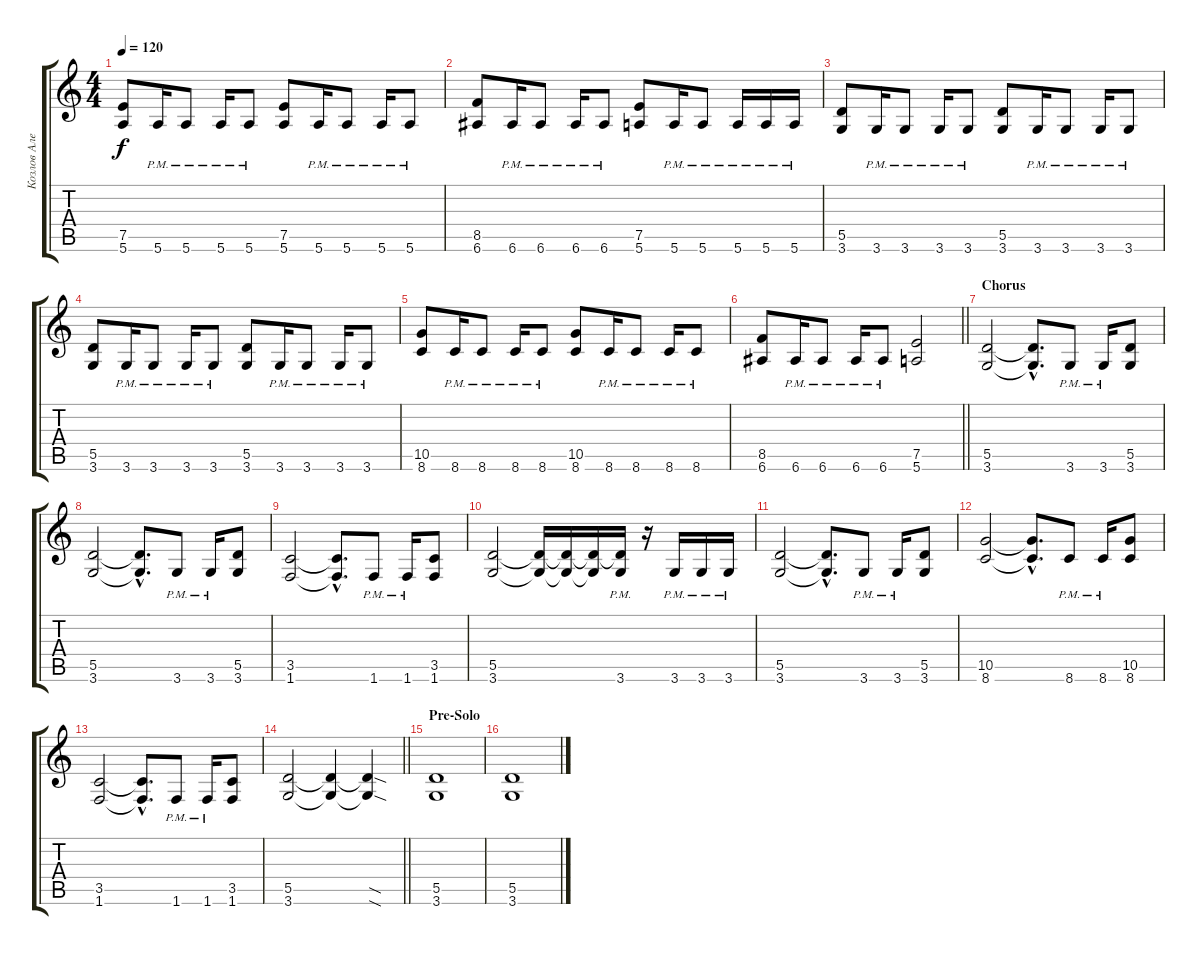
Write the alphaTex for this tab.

\track ("Козлов Александр  ( Ритм гитара )" "Козлов Але") {instrument distortionguitar}
\staff {score tabs}
\tuning (E4 B3 G3 D3 A2 E2) {hide}
\ts (4 4)
\tempo 120
\clef g2
\ks c
(7.5 5.6).8{dy f} 5.6{pm}.16 5.6{pm}.8 5.6{pm}.16 5.6{pm}.8 (7.5 5.6).8 5.6{pm}.16 5.6{pm}.8 5.6{pm}.16 5.6{pm}.8 |
(8.5 6.6).8 6.6{pm}.16 6.6{pm}.8 6.6{pm}.16 6.6{pm}.8 (7.5 5.6).8 5.6{pm}.16 5.6{pm}.8 5.6{pm}.16 5.6{pm}.16 5.6{pm}.16 |
(5.5 3.6).8 3.6{pm}.16 3.6{pm}.8 3.6{pm}.16 3.6{pm}.8 (5.5 3.6).8 3.6{pm}.16 3.6{pm}.8 3.6{pm}.16 3.6{pm}.8 |
(5.5 3.6).8 3.6{pm}.16 3.6{pm}.8 3.6{pm}.16 3.6{pm}.8 (5.5 3.6).8 3.6{pm}.16 3.6{pm}.8 3.6{pm}.16 3.6{pm}.8 |
(10.5 8.6).8 8.6{pm}.16 8.6{pm}.8 8.6{pm}.16 8.6{pm}.8 (10.5 8.6).8 8.6{pm}.16 8.6{pm}.8 8.6{pm}.16 8.6{pm}.8 |
\barLineRight lightlight
(8.5 6.6).8 6.6{pm}.16 6.6{pm}.8 6.6{pm}.16 6.6{pm}.8 (7.5 5.6).2 |
\section ("" "Chorus")
(5.5 3.6).2 (5.5{hac t} 3.6{hac t}).8{d} 3.6{pm}.8 3.6{pm}.16 (5.5 3.6).8 |
(5.5 3.6).2 (5.5{hac t} 3.6{hac t}).8{d} 3.6{pm}.8 3.6{pm}.16 (5.5 3.6).8 |
(3.5 1.6).2 (3.5{hac t} 1.6{hac t}).8{d} 1.6{pm}.8 1.6{pm}.16 (3.5 1.6).8 |
(5.5 3.6).2 (5.5{t} 3.6{t}).16 (5.5{t} 3.6{t}).16 (5.5{t} 3.6{t}).16 (5.5{t} 3.6{pm}).16 r.16 3.6{pm}.16 3.6{pm}.16 3.6{pm}.16 |
(5.5 3.6).2 (5.5{hac t} 3.6{hac t}).8{d} 3.6{pm}.8 3.6{pm}.16 (5.5 3.6).8 |
(10.5 8.6).2 (10.5{hac t} 8.6{hac t}).8{d} 8.6{pm}.8 8.6{pm}.16 (10.5 8.6).8 |
(3.5 1.6).2 (3.5{hac t} 1.6{hac t}).8{d} 1.6{pm}.8 1.6{pm}.16 (3.5 1.6).8 |
\barLineRight lightlight
(5.5 3.6).2 (5.5{t} 3.6{t}).4 (5.5{sod t} 3.6{sod t}).4 |
\section ("" "Pre-Solo")
(5.5 3.6).1 |
(5.5 3.6).1
